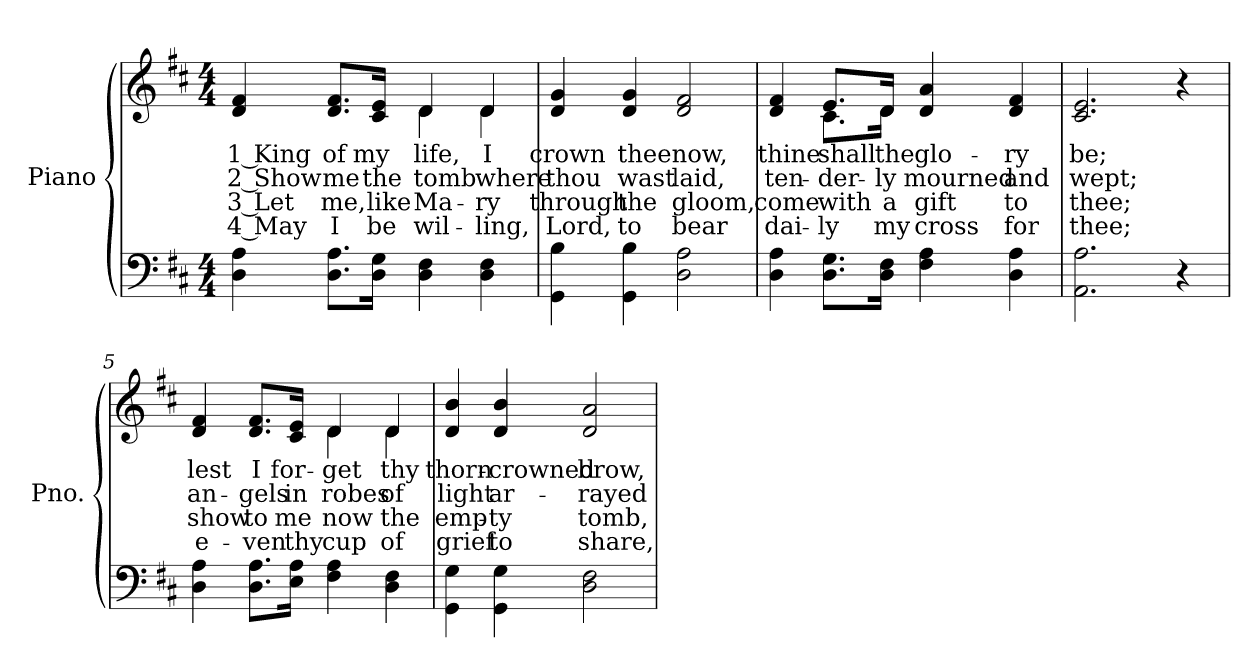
**kern	**kern	**text	**text	**text	**text
*part2	*part1	*part1	*part1	*part1	*part1
*staff2	*staff1	*staff1	*staff1	*staff1	*staff1
*I"Piano	*I"Piano	*	*	*	*
*I'Pno.	*I'Pno.	*	*	*	*
!!LO:PB:g=z
*clefF4	*clefG2	*	*	*	*
*k[f#c#]	*k[f#c#]	*	*	*	*
*D:	*D:	*	*	*	*
*M4/4	*M4/4	*	*	*	*
=1	=1	=1	=1	=1	=1
!	!	!LO:LY:b:color=#000000	!LO:LY:b:color=#000000	!LO:LY:b:color=#000000	!LO:LY:b:color=#000000
*	*^	*	*	*	*
4Di\ 4Ai	4di/ 4f#i	2ryy	1 King	2 Show	3 Let	4 May
!	!	!	!LO:LY:b:color=#000000	!LO:LY:b:color=#000000	!LO:LY:b:color=#000000	!LO:LY:b:color=#000000
8.Di\ 8.Ai\L	8.di/ 8.f#i/L	.	of	me	me,	I
!	!	!	!LO:LY:b:color=#000000	!LO:LY:b:color=#000000	!LO:LY:b:color=#000000	!LO:LY:b:color=#000000
16Di\ 16Gi\Jk	16c#i/ 16ei/Jk	.	my	the	like	be
!	!	!	!LO:LY:b:color=#000000	!LO:LY:b:color=#000000	!LO:LY:b:color=#000000	!LO:LY:b:color=#000000
4Di\ 4F#i	4di/	4di\	life,	tomb	Ma-	-wil-
!	!	!	!LO:LY:b:color=#000000	!LO:LY:b:color=#000000	!LO:LY:b:color=#000000	!LO:LY:b:color=#000000
4Di\ 4F#i	4di/	4di\	I	where	-ry	ling,
*	*v	*v	*	*	*	*
=2	=2	=2	=2	=2	=2
*	*^	*	*	*	*
!	!	!	!LO:LY:b:color=#000000	!LO:LY:b:color=#000000	!LO:LY:b:color=#000000	!LO:LY:b:color=#000000
*	*v	*v	*	*	*	*
4GGi\ 4Bi	4di/ 4gi	crown	thou	through	Lord,
!	!	!LO:LY:b:color=#000000	!LO:LY:b:color=#000000	!LO:LY:b:color=#000000	!LO:LY:b:color=#000000
4GGi\ 4Bi	4di/ 4gi	thee	wast	the	to
!	!	!LO:LY:b:color=#000000	!LO:LY:b:color=#000000	!LO:LY:b:color=#000000	!LO:LY:b:color=#000000
2Di\ 2Ai	2di/ 2f#i	now,	laid,	gloom,	bear
=3	=3	=3	=3	=3	=3
!	!	!LO:LY:b:color=#000000	!LO:LY:b:color=#000000	!LO:LY:b:color=#000000	!LO:LY:b:color=#000000
*	*^	*	*	*	*
4Di\ 4Ai	4di/ 4f#i	4ryy	thine	ten-	come	dai-
!	!	!	!LO:LY:b:color=#000000	!LO:LY:b:color=#000000	!LO:LY:b:color=#000000	!LO:LY:b:color=#000000
8.Di\ 8.Gi\L	8.ei/L	8.c#i\L	shall	-der-	-with	ly
!	!	!	!LO:LY:b:color=#000000	!LO:LY:b:color=#000000	!LO:LY:b:color=#000000	!LO:LY:b:color=#000000
16Di\ 16F#i\Jk	16di/Jk	16di\Jk	the	-ly	a	my
!	!	!	!LO:LY:b:color=#000000	!LO:LY:b:color=#000000	!LO:LY:b:color=#000000	!LO:LY:b:color=#000000
4F#i\ 4Ai	4di/ 4ai	2ryy	glo-	mourned	gift	cross
!	!	!	!LO:LY:b:color=#000000	!LO:LY:b:color=#000000	!LO:LY:b:color=#000000	!LO:LY:b:color=#000000
4Di\ 4Ai	4di/ 4f#i	.	-ry	and	to	for
*	*v	*v	*	*	*	*
=4	=4	=4	=4	=4	=4
!	!	!LO:LY:b:color=#000000	!LO:LY:b:color=#000000	!LO:LY:b:color=#000000	!LO:LY:b:color=#000000
2.AAi\ 2.Ai	2.c#i/ 2.ei	be;	wept;	thee;	thee;
4r	4r	.	.	.	.
!!LO:LB:g=z
=5	=5	=5	=5	=5	=5
!	!	!LO:LY:b:color=#000000	!LO:LY:b:color=#000000	!LO:LY:b:color=#000000	!LO:LY:b:color=#000000
*	*^	*	*	*	*
4Di\ 4Ai	4di/ 4f#i	2ryy	lest	an-	show	e-
!	!	!	!LO:LY:b:color=#000000	!LO:LY:b:color=#000000	!LO:LY:b:color=#000000	!LO:LY:b:color=#000000
8.Di\ 8.Ai\L	8.di/ 8.f#i/L	.	I	-gels	-to	ven
!	!	!	!LO:LY:b:color=#000000	!LO:LY:b:color=#000000	!LO:LY:b:color=#000000	!LO:LY:b:color=#000000
16Ei\ 16Ai\Jk	16c#i/ 16ei/Jk	.	for-	in	me	thy
!	!	!	!LO:LY:b:color=#000000	!LO:LY:b:color=#000000	!LO:LY:b:color=#000000	!LO:LY:b:color=#000000
4F#i\ 4Ai	4di/	4di\	-get	robes	now	cup
!	!	!	!LO:LY:b:color=#000000	!LO:LY:b:color=#000000	!LO:LY:b:color=#000000	!LO:LY:b:color=#000000
4Di\ 4F#i	4di/	4di\	thy	of	the	of
*	*v	*v	*	*	*	*
=6	=6	=6	=6	=6	=6
*	*^	*	*	*	*
!	!	!	!LO:LY:b:color=#000000	!LO:LY:b:color=#000000	!LO:LY:b:color=#000000	!LO:LY:b:color=#000000
*	*v	*v	*	*	*	*
4GGi\ 4Gi	4di/ 4bi	thorn-	light	emp-	-grief
!	!	!LO:LY:b:color=#000000	!LO:LY:b:color=#000000	!LO:LY:b:color=#000000	!LO:LY:b:color=#000000
4GGi\ 4Gi	4di/ 4bi	-crowned	ar-	ty	to
!	!	!LO:LY:b:color=#000000	!LO:LY:b:color=#000000	!LO:LY:b:color=#000000	!LO:LY:b:color=#000000
2Di\ 2F#i	2di/ 2ai	brow,	-rayed	tomb,	share,
=	=	=	=	=	=
*-	*-	*-	*-	*-	*-
